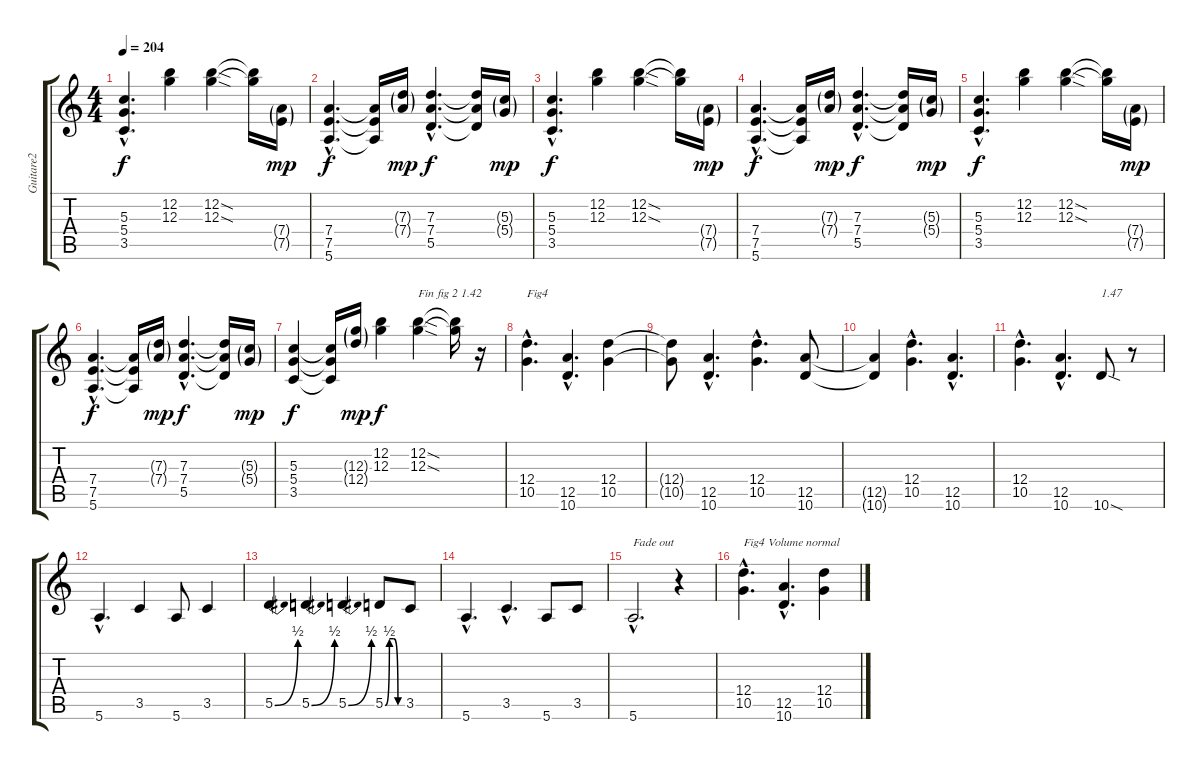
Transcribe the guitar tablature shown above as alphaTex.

\track ("Guitare2" "Guitare2") {instrument distortionguitar}
\staff {score tabs}
\tuning (E4 B3 G3 D3 A2 E2) {hide}
\ts (4 4)
\tempo 204
\clef g2
\ks c
(5.3{hac} 5.4{hac} 3.5{hac}).4{d dy f} (12.2 12.3).4 (12.2{sod} 12.3{sod}).4 (12.2{t} 12.3{t}).16 (7.4{g} 7.5{g}).16{dy mp} |
(7.4{hac} 7.5{hac} 5.6{hac}).4{d dy f} (7.4{t} 7.5{t} 5.6{t}).16 (7.3{g} 7.4{g}).16{dy mp} (7.3{hac} 7.4{hac} 5.5{hac}).4{d dy f} (7.3{t} 7.4{t} 5.5{t}).16 (5.3{g} 5.4{g}).16{dy mp} |
(5.3{hac} 5.4{hac} 3.5{hac}).4{d dy f} (12.2 12.3).4 (12.2{sod} 12.3{sod}).4 (12.2{t} 12.3{t}).16 (7.4{g} 7.5{g}).16{dy mp} |
(7.4{hac} 7.5{hac} 5.6{hac}).4{d dy f} (7.4{t} 7.5{t} 5.6{t}).16 (7.3{g} 7.4{g}).16{dy mp} (7.3{hac} 7.4{hac} 5.5{hac}).4{d dy f} (7.3{t} 7.4{t} 5.5{t}).16 (5.3{g} 5.4{g}).16{dy mp} |
(5.3{hac} 5.4{hac} 3.5{hac}).4{d dy f} (12.2 12.3).4 (12.2{sod} 12.3{sod}).4 (12.2{t} 12.3{t}).16 (7.4{g} 7.5{g}).16{dy mp} |
(7.4{hac} 7.5{hac} 5.6{hac}).4{d dy f} (7.4{t} 7.5{t} 5.6{t}).16 (7.3{g} 7.4{g}).16{dy mp} (7.3{hac} 7.4{hac} 5.5{hac}).4{d dy f} (7.3{t} 7.4{t} 5.5{t}).16 (5.3{g} 5.4{g}).16{dy mp} |
(5.3 5.4 3.5).4{dy f} (5.3{t} 5.4{t} 3.5{t}).16 (12.3{g} 12.4{g}).16{dy mp} (12.2 12.3).4{dy f} (12.2{sod} 12.3{sod}).4{txt "Fin fig 2 1.42"} (12.2{t} 12.3{t}).16 r.16 |
(12.4{hac} 10.5{hac}).4{d txt "Fig4"} (12.5{hac} 10.6{hac}).4{d} (12.4 10.5).4 |
(12.4{t} 10.5{t}).8 (12.5{hac} 10.6{hac}).4{d} (12.4{hac} 10.5{hac}).4{d} (12.5 10.6).8 |
(12.5{t} 10.6{t}).4 (12.4{hac} 10.5{hac}).4{d} (12.5{hac} 10.6{hac}).4{d} |
(12.4{hac} 10.5{hac}).4{d} (12.5{hac} 10.6{hac}).4{d} 10.6{sod}.8{txt "1.47"} r.8 |
5.6{hac}.4{d} 3.5.4 5.6.8 3.5.4 |
5.5{be (bend 0 0 60 2)}.4 5.5{be (bend 0 0 60 2)}.4 5.5{be (bend 0 0 60 2)}.4 5.5{be (custom 0 0 15 2 30 2 45 0 60 0)}.8 3.5.8 |
5.6{hac}.4{d} 3.5{hac}.4{d} 5.6.8 3.5.8 |
5.6{hac}.2{d txt "Fade out" volume 10} r.4 |
(12.4{hac} 10.5{hac}).4{d txt "Fig4 Volume normal" volume 12} (12.5{hac} 10.6{hac}).4{d} (12.4 10.5).4
